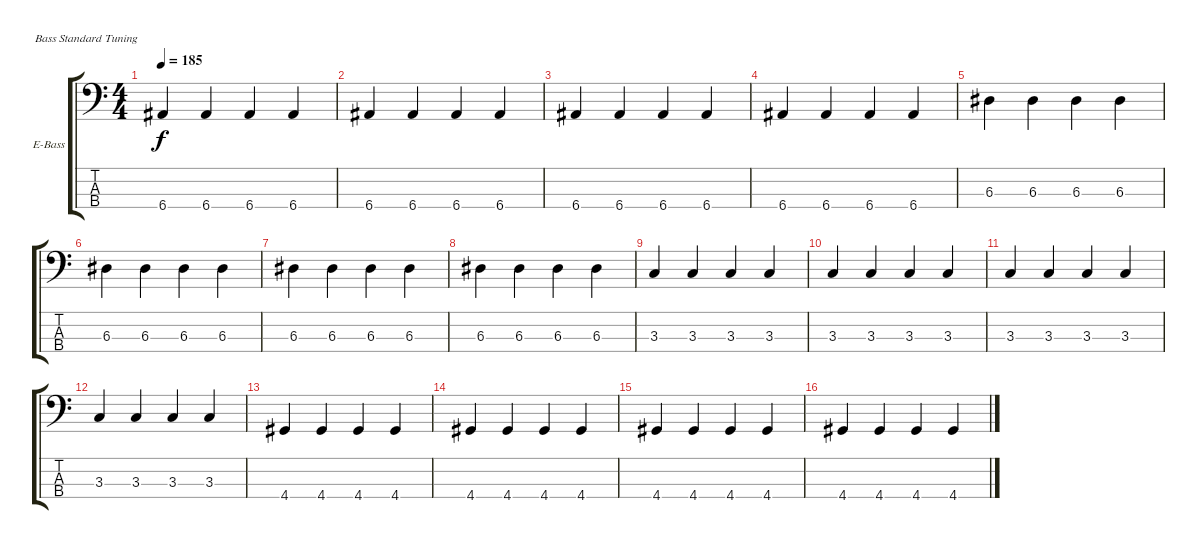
\defaultSystemsLayout 4
\bracketExtendMode groupsimilarinstruments
\firstSystemTrackNameOrientation horizontal
\otherSystemsTrackNameOrientation horizontal
\track ("David Desrosiers" "E-Bass") {instrument electricbassfinger}
\staff {score tabs}
\tuning (G2 D2 A1 E1)
\ts (4 4)
\tempo 185
\clef f4
\scale
0.333333
\ks c
6.4.4{dy f} 6.4.4 6.4.4 6.4.4 |
\scale
0.333333 6.4.4 6.4.4 6.4.4 6.4.4 |
\scale
0.333333 6.4.4 6.4.4 6.4.4 6.4.4 |
\scale
0.333333 6.4.4 6.4.4 6.4.4 6.4.4 |
\scale
0.333333 6.3.4 6.3.4 6.3.4 6.3.4 |
\scale
0.333333 6.3.4 6.3.4 6.3.4 6.3.4 |
\scale
0.333333 6.3.4 6.3.4 6.3.4 6.3.4 |
\scale
0.333333 6.3.4 6.3.4 6.3.4 6.3.4 |
\scale
0.333333 3.3.4 3.3.4 3.3.4 3.3.4 |
\scale
0.333333 3.3.4 3.3.4 3.3.4 3.3.4 |
\scale
0.333333 3.3.4 3.3.4 3.3.4 3.3.4 |
\scale
0.333333 3.3.4 3.3.4 3.3.4 3.3.4 |
\scale
0.333333 4.4.4 4.4.4 4.4.4 4.4.4 |
\scale
0.333333 4.4.4 4.4.4 4.4.4 4.4.4 |
\scale
0.333333 4.4.4 4.4.4 4.4.4 4.4.4 |
\scale
0.333333 4.4.4 4.4.4 4.4.4 4.4.4
